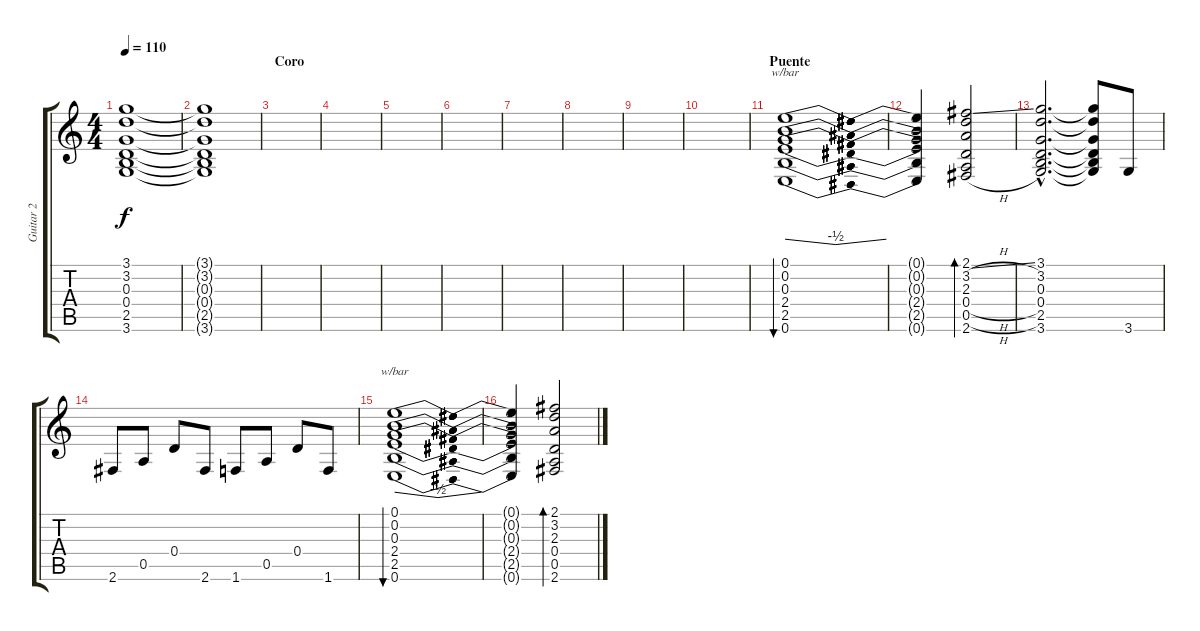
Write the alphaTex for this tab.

\track ("Guitar 2" "Guitar 2") {instrument overdrivenguitar}
\staff {score tabs}
\tuning (E4 B3 G3 D3 A2 E2) {hide}
\ts (4 4)
\tempo 110
\clef g2
\ks c
(3.1 3.2 0.3 0.4 2.5 3.6).1{dy f} |
(3.1{t} 3.2{t} 0.3{t} 0.4{t} 2.5{t} 3.6{t}).1 |
\section ("" "Coro")
|
|
|
|
|
|
|
|
\section ("" "Puente")
(0.1 0.2 0.3 2.4 2.5 0.6).1{tbe (dip default 0 0 30 -2 60 0) bu 120} |
(0.1{t} 0.2{t} 0.3{t} 2.4{t} 2.5{t} 0.6{t}).2 (2.1{ss} 3.2{h} 2.3{h} 0.4{h} 0.5{h} 2.6{h}).2{bd 60} |
(3.1{hac} 3.2{hac} 0.3{hac} 0.4{hac} 2.5{hac} 3.6{hac}).2{d} (3.1{t} 3.2{t} 0.3{t} 0.4{t} 2.5{t} 3.6{t}).8 3.6.8 |
2.6.8 0.5.8 0.4.8 2.6.8 1.6.8 0.5.8 0.4.8 1.6.8 |
(0.1 0.2 0.3 2.4 2.5 0.6).1{tbe (dip default 0 0 30 -2 60 0) bu 120} |
(0.1{t} 0.2{t} 0.3{t} 2.4{t} 2.5{t} 0.6{t}).2 (2.1{ss} 3.2{h} 2.3{h} 0.4{h} 0.5{h} 2.6{h}).2{bd 60}
